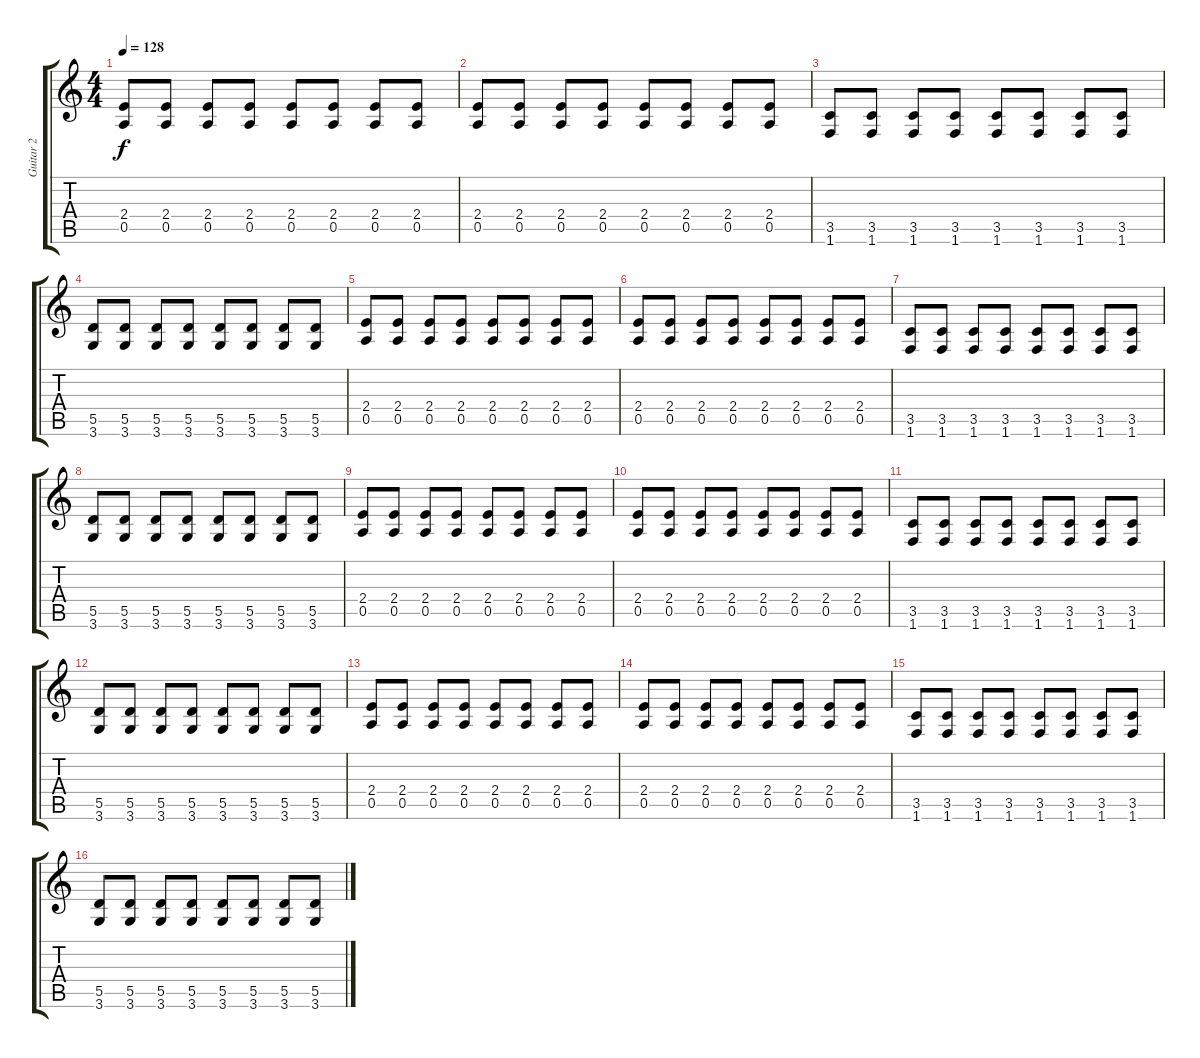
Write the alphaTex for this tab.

\track ("Guitar 2" "Guitar 2") {instrument distortionguitar}
\staff {score tabs}
\tuning (E4 B3 G3 D3 A2 E2) {hide}
\ts (4 4)
\tempo 128
\clef g2
\ks c
(2.4 0.5).8{dy f volume 8} (2.4 0.5).8 (2.4 0.5).8 (2.4 0.5).8 (2.4 0.5).8 (2.4 0.5).8 (2.4 0.5).8 (2.4 0.5).8 |
(2.4 0.5).8 (2.4 0.5).8 (2.4 0.5).8 (2.4 0.5).8 (2.4 0.5).8 (2.4 0.5).8 (2.4 0.5).8 (2.4 0.5).8 |
(3.5 1.6).8 (3.5 1.6).8 (3.5 1.6).8 (3.5 1.6).8 (3.5 1.6).8 (3.5 1.6).8 (3.5 1.6).8 (3.5 1.6).8 |
(5.5 3.6).8 (5.5 3.6).8 (5.5 3.6).8 (5.5 3.6).8 (5.5 3.6).8 (5.5 3.6).8 (5.5 3.6).8 (5.5 3.6).8 |
(2.4 0.5).8 (2.4 0.5).8 (2.4 0.5).8 (2.4 0.5).8 (2.4 0.5).8 (2.4 0.5).8 (2.4 0.5).8 (2.4 0.5).8 |
(2.4 0.5).8 (2.4 0.5).8 (2.4 0.5).8 (2.4 0.5).8 (2.4 0.5).8 (2.4 0.5).8 (2.4 0.5).8 (2.4 0.5).8 |
(3.5 1.6).8 (3.5 1.6).8 (3.5 1.6).8 (3.5 1.6).8 (3.5 1.6).8 (3.5 1.6).8 (3.5 1.6).8 (3.5 1.6).8 |
(5.5 3.6).8 (5.5 3.6).8 (5.5 3.6).8 (5.5 3.6).8 (5.5 3.6).8 (5.5 3.6).8 (5.5 3.6).8 (5.5 3.6).8 |
(2.4 0.5).8 (2.4 0.5).8 (2.4 0.5).8 (2.4 0.5).8 (2.4 0.5).8 (2.4 0.5).8 (2.4 0.5).8 (2.4 0.5).8 |
(2.4 0.5).8 (2.4 0.5).8 (2.4 0.5).8 (2.4 0.5).8 (2.4 0.5).8 (2.4 0.5).8 (2.4 0.5).8 (2.4 0.5).8 |
(3.5 1.6).8 (3.5 1.6).8 (3.5 1.6).8 (3.5 1.6).8 (3.5 1.6).8 (3.5 1.6).8 (3.5 1.6).8 (3.5 1.6).8 |
(5.5 3.6).8 (5.5 3.6).8 (5.5 3.6).8 (5.5 3.6).8 (5.5 3.6).8 (5.5 3.6).8 (5.5 3.6).8 (5.5 3.6).8 |
(2.4 0.5).8 (2.4 0.5).8 (2.4 0.5).8 (2.4 0.5).8 (2.4 0.5).8 (2.4 0.5).8 (2.4 0.5).8 (2.4 0.5).8 |
(2.4 0.5).8 (2.4 0.5).8 (2.4 0.5).8 (2.4 0.5).8 (2.4 0.5).8 (2.4 0.5).8 (2.4 0.5).8 (2.4 0.5).8 |
(3.5 1.6).8 (3.5 1.6).8 (3.5 1.6).8 (3.5 1.6).8 (3.5 1.6).8 (3.5 1.6).8 (3.5 1.6).8 (3.5 1.6).8 |
(5.5 3.6).8 (5.5 3.6).8 (5.5 3.6).8 (5.5 3.6).8 (5.5 3.6).8 (5.5 3.6).8 (5.5 3.6).8 (5.5 3.6).8
